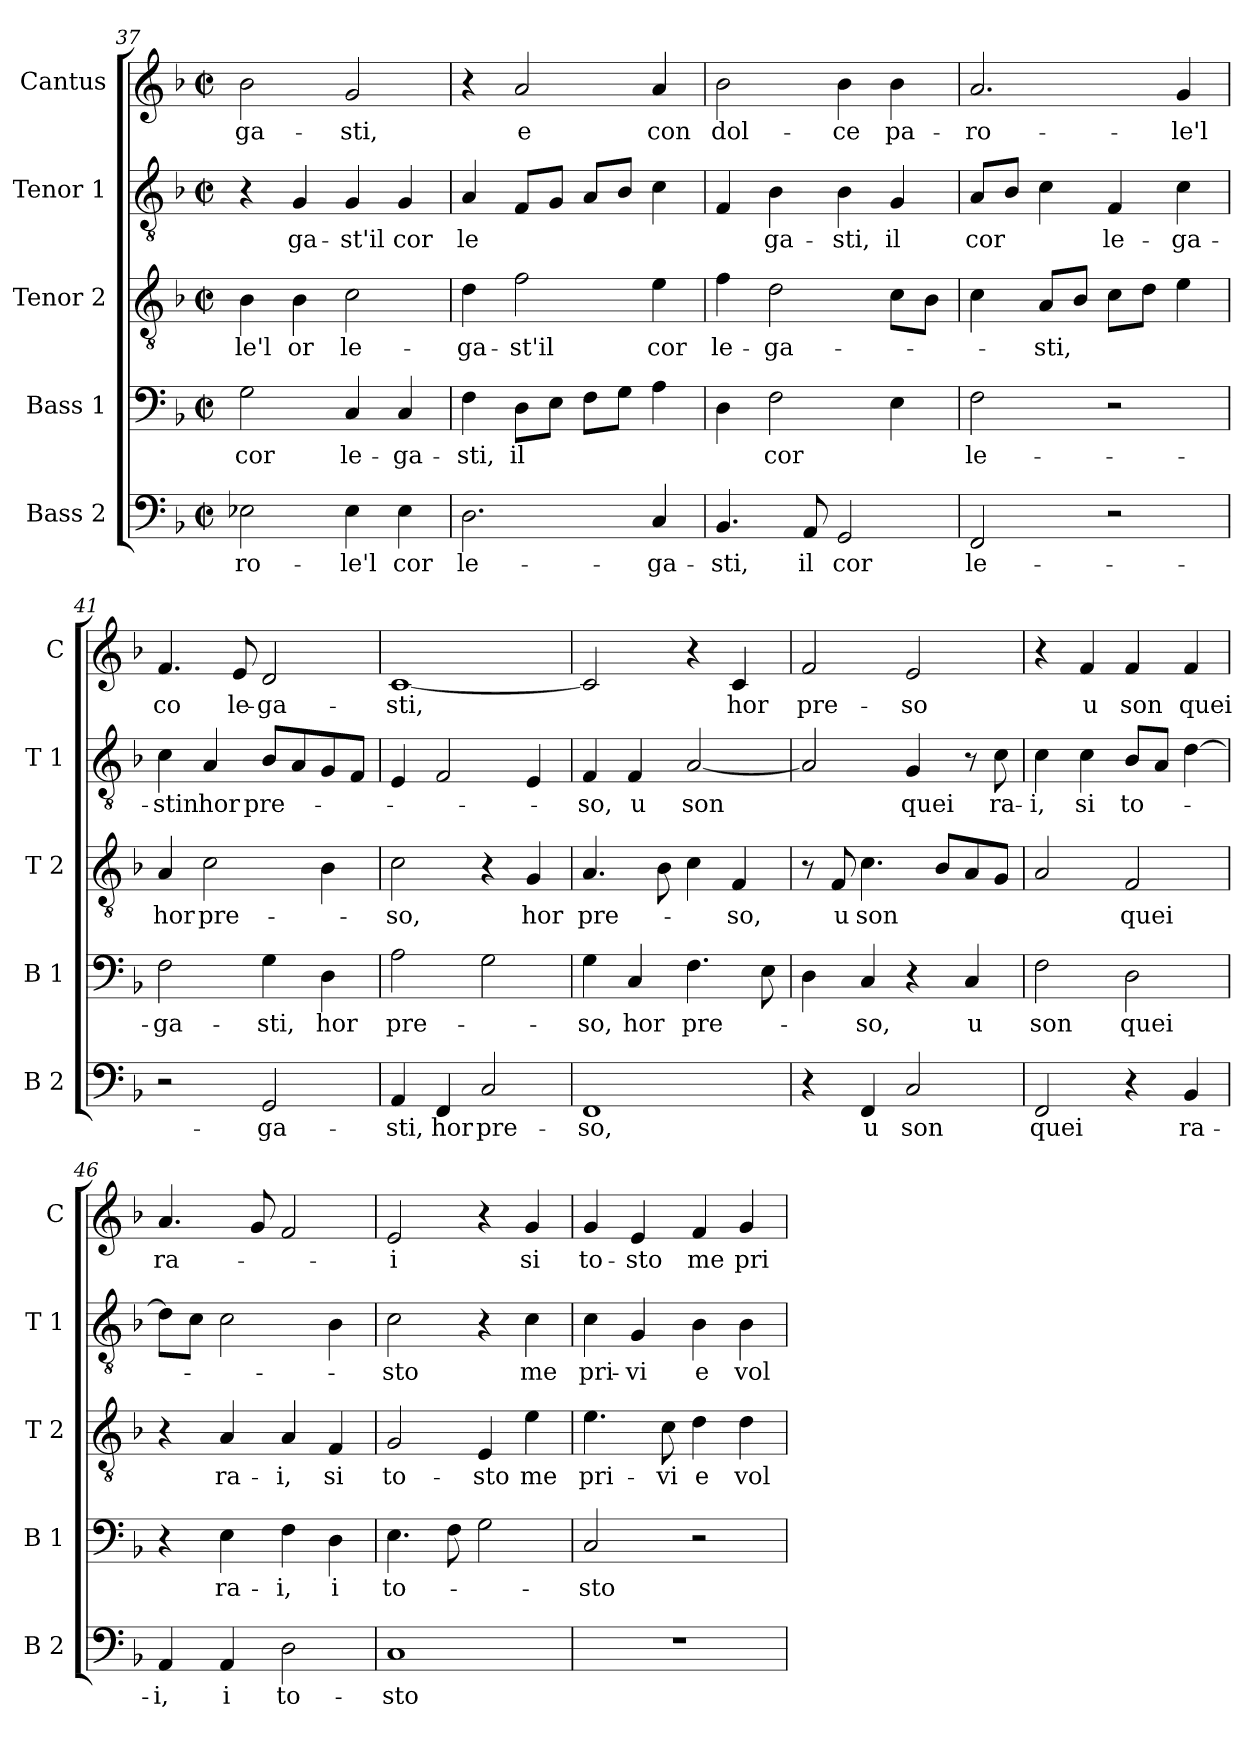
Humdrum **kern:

**kern	**text	**kern	**text	**kern	**text	**kern	**text	**kern	**text
*part5	*part5	*part4	*part4	*part3	*part3	*part2	*part2	*part1	*part1
*staff5	*staff5	*staff4	*staff4	*staff3	*staff3	*staff2	*staff2	*staff1	*staff1
*I"Bass 2	*	*I"Bass 1	*	*I"Tenor 2	*	*I"Tenor 1	*	*I"Cantus	*
*I'B 2	*	*I'B 1	*	*I'T 2	*	*I'T 1	*	*I'C	*
*clefF4	*	*clefF4	*	*clefGv2	*	*clefGv2	*	*clefG2	*
*k[b-]	*	*k[b-]	*	*k[b-]	*	*k[b-]	*	*k[b-]	*
*F:	*	*F:	*	*F:	*	*F:	*	*F:	*
*M2/2	*	*M2/2	*	*M2/2	*	*M2/2	*	*M2/2	*
*met(c|)	*	*met(c|)	*	*met(c|)	*	*met(c|)	*	*met(c|)	*
=37	=37	=37	=37	=37	=37	=37	=37	=37	=37
2E-X\	-ro-	2G\	cor	4B-\	-le'l	4r	.	2b-\	-ga-
.	.	.	.	4B-\	or	4G/	-ga-	.	.
4E-\	-le'l	4C/	le-	2c\	le-	4G/	-st'il	2g/	-sti,
4E-\	cor	4C/	-ga-	.	.	4G/	cor	.	.
=38	=38	=38	=38	=38	=38	=38	=38	=38	=38
2.D\	le-	4F\	-sti,	4d\	-ga-	4A/	le	4r	.
.	.	8D\L	il	2f\	-st'il	8F/L	.	2a/	e
.	.	8E\J	.	.	.	8G/J	.	.	.
.	.	8F\L	.	.	.	8A/L	.	.	.
.	.	8G\J	.	.	.	8B-/J	.	.	.
4C/	-ga-	4A\	.	4e\	cor	4c\	.	4a/	con
=39	=39	=39	=39	=39	=39	=39	=39	=39	=39
4.BB-/	-sti,	4D\	.	4f\	le-	4F/	.	2b-\	dol-
.	.	2F\	cor	2d\	-ga-	4B-\	ga-	.	.
8AA/	il	.	.	.	.	.	.	.	.
2GG/	cor	.	.	.	.	4B-\	-sti,	4b-\	-ce
.	.	4E\	.	8c\L	.	4G/	il	4b-\	pa-
.	.	.	.	8B-\J	.	.	.	.	.
=40	=40	=40	=40	=40	=40	=40	=40	=40	=40
2FF/	le-	2F\	le-	4c\	.	8A/L	cor	2.a/	-ro-
.	.	.	.	.	.	8B-/J	.	.	.
.	.	.	.	8A/L	-sti,	4c\	.	.	.
.	.	.	.	8B-/J	.	.	.	.	.
2r	.	2r	.	8c\L	.	4F/	le-	.	.
.	.	.	.	8d\J	.	.	.	.	.
.	.	.	.	4e\	.	4c\	-ga-	4g/	-le'l
!!LO:PB:g=z
=41	=41	=41	=41	=41	=41	=41	=41	=41	=41
2r	.	2F\	-ga-	4A/	hor	4c\	-stin	4.f/	co
.	.	.	.	2c\	pre-	4A/	hor	.	.
.	.	.	.	.	.	.	.	8e/	le-
2GG/	-ga-	4G\	-sti,	.	.	8B-/L	pre-	2d/	-ga-
.	.	.	.	.	.	8A/	.	.	.
.	.	4D\	hor	4B-\	.	8G/	.	.	.
.	.	.	.	.	.	8F/J	.	.	.
=42	=42	=42	=42	=42	=42	=42	=42	=42	=42
4AA/	-sti,	2A\	pre-	2c\	-so,	4E/	.	[1c	-sti,
4FF/	hor	.	.	.	.	2F/	.	.	.
2C/	pre-	2G\	.	4r	.	.	.	.	.
.	.	.	.	4G/	hor	4E/	.	.	.
=43	=43	=43	=43	=43	=43	=43	=43	=43	=43
1FF	-so,	4G\	-so,	4.A/	pre-	4F/	-so,	2c/]	.
.	.	4C/	hor	.	.	4F/	u	.	.
.	.	.	.	8B-\	.	.	.	.	.
.	.	4.F\	pre-	4c\	.	[2A/	son	4r	.
.	.	.	.	4F/	-so,	.	.	4c/	hor
.	.	8E\	.	.	.	.	.	.	.
=44	=44	=44	=44	=44	=44	=44	=44	=44	=44
4r	.	4D\	.	8r	.	2A/]	.	2f/	pre-
.	.	.	.	8F/	u	.	.	.	.
4FF/	u	4C/	-so,	4.c\	son	.	.	.	.
2C/	son	4r	.	.	.	4G/	quei	2e/	-so
.	.	.	.	8B-/L	.	.	.	.	.
.	.	4C/	u	8A/	.	8r	.	.	.
.	.	.	.	8G/J	.	8c\	ra-	.	.
=45	=45	=45	=45	=45	=45	=45	=45	=45	=45
2FF/	quei	2F\	son	2A/	.	4c\	-i,	4r	.
.	.	.	.	.	.	4c\	si	4f/	u
4r	.	2D\	quei	2F/	quei	8B-/L	to-	4f/	son
.	.	.	.	.	.	8A/J	.	.	.
4BB-/	ra-	.	.	.	.	[4d\	.	4f/	quei
!!LO:LB:g=z
=46	=46	=46	=46	=46	=46	=46	=46	=46	=46
4AA/	-i,	4r	.	4r	.	8d\L]	.	4.a/	ra-
.	.	.	.	.	.	8c\J	.	.	.
4AA/	i	4E\	ra-	4A/	ra-	2c\	.	.	.
.	.	.	.	.	.	.	.	8g/	.
2D\	to-	4F\	-i,	4A/	-i,	.	.	2f/	.
.	.	4D\	i	4F/	si	4B-\	.	.	.
=47	=47	=47	=47	=47	=47	=47	=47	=47	=47
1C	-sto	4.E\	to-	2G/	to-	2c\	-sto	2e/	-i
.	.	8F\	.	.	.	.	.	.	.
.	.	2G\	.	4E/	-sto	4r	.	4r	.
.	.	.	.	4e\	me	4c\	me	4g/	si
=48	=48	=48	=48	=48	=48	=48	=48	=48	=48
1r	.	2C/	-sto	4.e\	pri-	4c\	pri-	4g/	to-
.	.	.	.	.	.	4G/	-vi	4e/	-sto
.	.	.	.	8c\	-vi	.	.	.	.
.	.	2r	.	4d\	e	4B-\	e	4f/	me
.	.	.	.	4d\	vol-	4B-\	vol-	4g/	pri-
=	=	=	=	=	=	=	=	=	=
*-	*-	*-	*-	*-	*-	*-	*-	*-	*-
